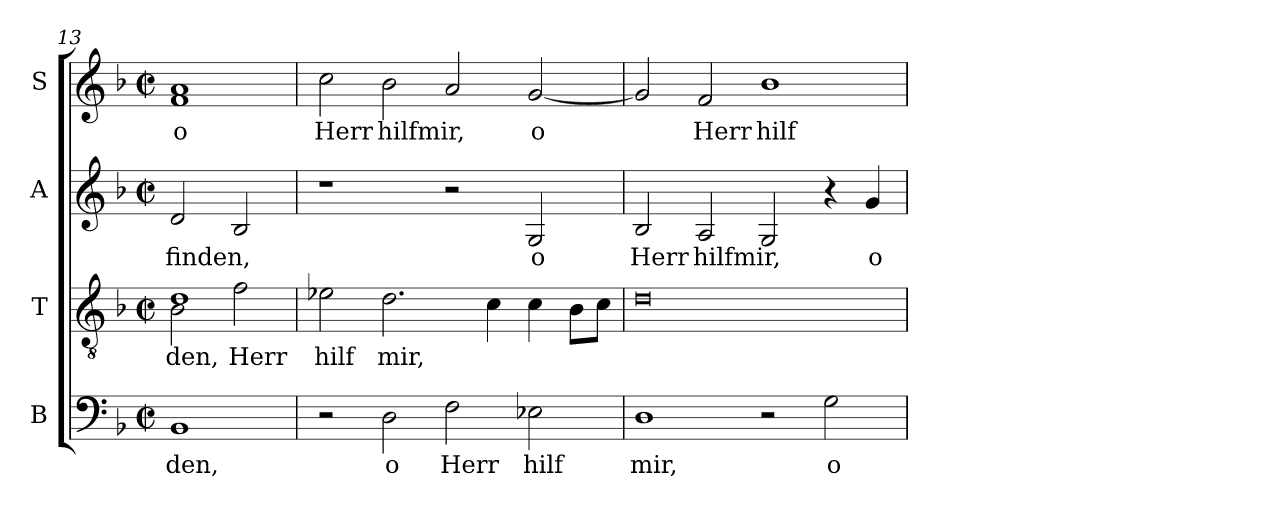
**kern	**text	**kern	**text	**kern	**text	**kern	**text
*part4	*part4	*part3	*part3	*part2	*part2	*part1	*part1
*staff4	*staff4	*staff3	*staff3	*staff2	*staff2	*staff1	*staff1
*I"B	*	*I"T	*	*I"A	*	*I"S	*
*clefF4	*	*clefGv2	*	*clefG2	*	*clefG2	*
*k[b-]	*	*k[b-]	*	*k[b-]	*	*k[b-]	*
*F:	*	*F:	*	*F:	*	*F:	*
*M2/2	*	*M2/2	*	*M2/2	*	*M2/2	*
*met(c|)	*	*met(c|)	*	*met(c|)	*	*met(c|)	*
=13	=13	=13	=13	=13	=13	=13	=13
!	!LO:LY:b:cj	!	!LO:LY:b:cj	!	!	!	!
*	*	*^	*	*	*	*	*
!	!	!	!	!LO:LY:b:cj	!	!LO:LY:b	!	!LO:LY:b:cj
1BB-	den,	1d	2B-\	den,	2d/	finden,	1f 1a	o
!	!	!	!	!LO:LY:b:cj	!	!	!	!
.	.	.	2f\	Herr	2B-/	.	.	.
=14	=14	=14	=14	=14	=14	=14	=14	=14
!	!	!	!	!LO:LY:b:cj	!	!	!	!LO:LY:b:cj
*	*	*v	*v	*	*	*	*	*
2r	.	2e-\	hilf	1r	.	2cc\	Herr
!	!LO:LY:b:cj	!	!LO:LY:b	!	!	!	!LO:LY:b
2D\	o	2.d\	mir,	.	.	2b-\	hilfmir,
!	!LO:LY:b:cj	!	!	!	!	!	!
2F\	Herr	.	.	2r	.	2a/	.
.	.	4c\	.	.	.	.	.
!	!LO:LY:b:cj	!	!	!	!LO:LY:b:cj	!	!LO:LY:b:cj
2E-X\	hilf	4c\	.	2G/	o	[<2g/	o
.	.	8B-\L	.	.	.	.	.
.	.	8c\J	.	.	.	.	.
=15	=15	=15	=15	=15	=15	=15	=15
!	!LO:LY:b:cj	!	!	!	!LO:LY:b:cj	!	!
1D	mir,	0d	.	2B-/	Herr	2g/]	.
!	!	!	!	!	!LO:LY:b	!	!LO:LY:b:cj
.	.	.	.	2A/	hilfmir,	2f/	Herr
!	!	!	!	!	!	!	!LO:LY:b:cj
2r	.	.	.	2G/	.	1b-	hilf
!	!LO:LY:b:cj	!	!	!	!	!	!
2G\	o	.	.	4r	.	.	.
!	!	!	!	!	!LO:LY:b:cj	!	!
.	.	.	.	4g/	o	.	.
=	=	=	=	=	=	=	=
*-	*-	*-	*-	*-	*-	*-	*-
